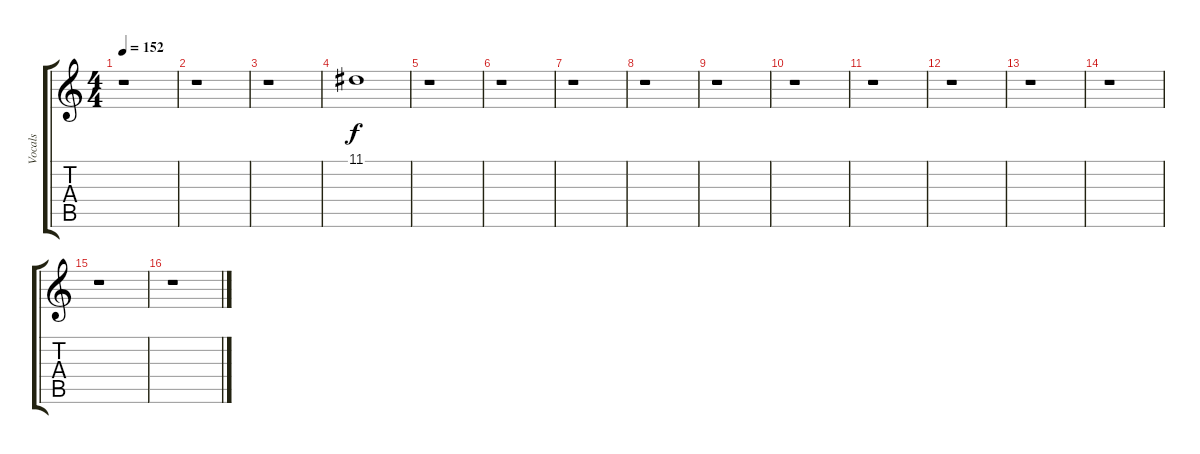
\track ("Vocals" "Vocals") {instrument trumpet}
\staff {score tabs}
\tuning (E4 B3 G3 D3 A2 E2) {hide}
\ts (4 4)
\tempo 152
\clef g2
\ks c
r.1{dy f} |
r.1 |
r.1 |
11.1.1 |
r.1 |
r.1 |
r.1 |
r.1 |
r.1 |
r.1 |
r.1 |
r.1 |
r.1 |
r.1 |
r.1 |
r.1
